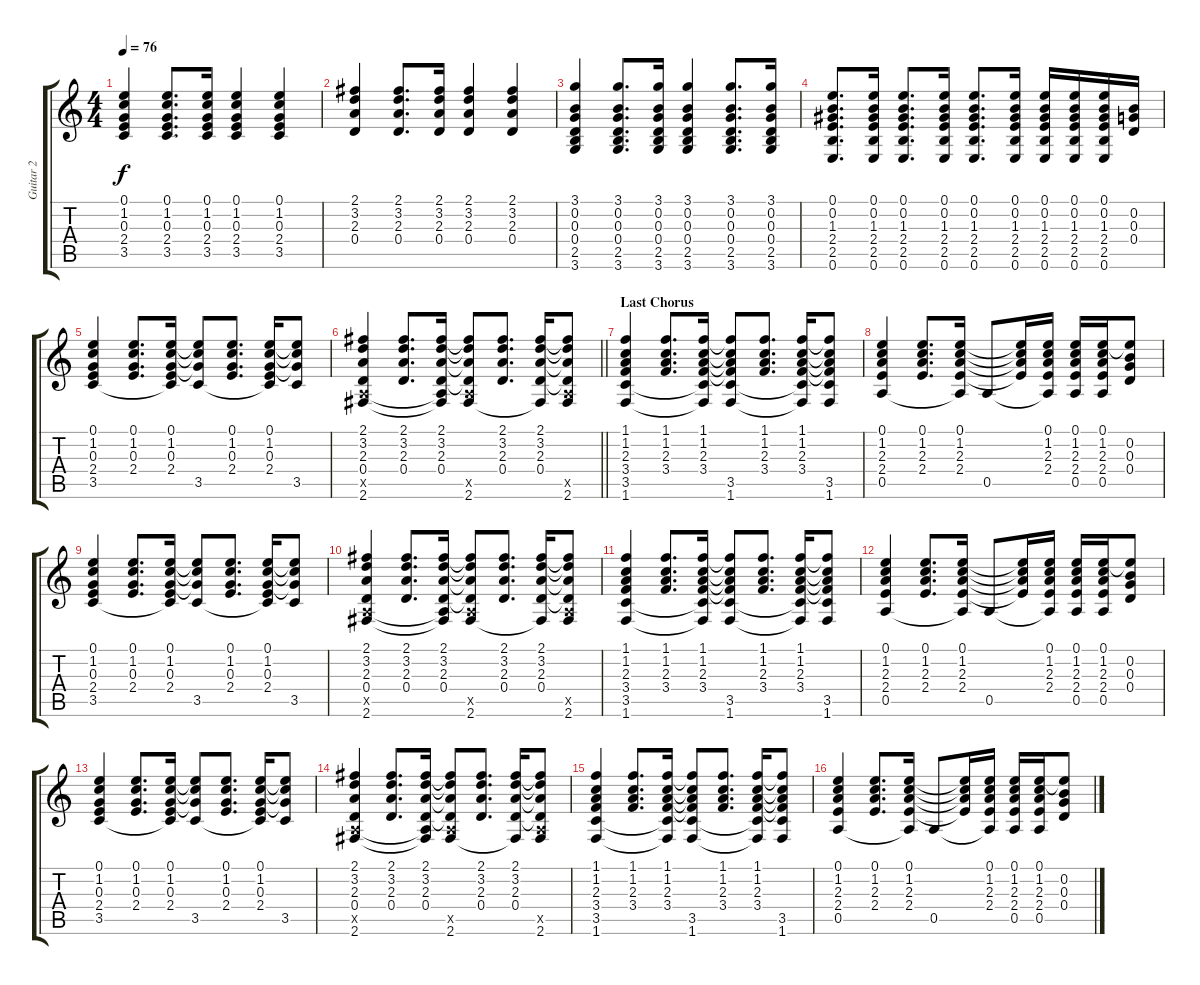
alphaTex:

\track ("Guitar 2" "Guitar 2") {instrument acousticguitarsteel}
\staff {score tabs}
\tuning (E4 B3 G3 D3 A2 E2) {hide}
\ts (4 4)
\tempo 76
\clef g2
\ks aminor
(0.1 1.2 0.3 2.4 3.5).4{dy f} (0.1 1.2 0.3 2.4 3.5).8{d} (0.1 1.2 0.3 2.4 3.5).16 (0.1 1.2 0.3 2.4 3.5).4 (0.1 1.2 0.3 2.4 3.5).4 |
(2.1 3.2 2.3 0.4).4 (2.1 3.2 2.3 0.4).8{d} (2.1 3.2 2.3 0.4).16 (2.1 3.2 2.3 0.4).4 (2.1 3.2 2.3 0.4).4 |
(3.1 0.2 0.3 0.4 2.5 3.6).4 (3.1 0.2 0.3 0.4 2.5 3.6).8{d} (3.1 0.2 0.3 0.4 2.5 3.6).16 (3.1 0.2 0.3 0.4 2.5 3.6).4 (3.1 0.2 0.3 0.4 2.5 3.6).8{d} (3.1 0.2 0.3 0.4 2.5 3.6).16 |
(0.1 0.2 1.3 2.4 2.5 0.6).8{d} (0.1 0.2 1.3 2.4 2.5 0.6).16 (0.1 0.2 1.3 2.4 2.5 0.6).8{d} (0.1 0.2 1.3 2.4 2.5 0.6).16 (0.1 0.2 1.3 2.4 2.5 0.6).8{d} (0.1 0.2 1.3 2.4 2.5 0.6).16 (0.1 0.2 1.3 2.4 2.5 0.6).16 (0.1 0.2 1.3 2.4 2.5 0.6).16 (0.1 0.2 1.3 2.4 2.5 0.6).16 (0.2 0.3 0.4).16 |
(0.1 1.2 0.3 2.4 3.5).4 (0.1 1.2 0.3 2.4).8{d} (0.1 1.2 0.3 2.4 3.5{t}).16 (0.1{t} 1.2{t} 0.3{t} 3.5).8 (0.1 1.2 0.3 2.4).8{d} (0.1 1.2 0.3 2.4 3.5{t}).16 (0.1{t} 1.2{t} 0.3{t} 3.5).8 |
\barLineRight lightlight
(2.1 3.2 2.3 0.4 0.5{x} 2.6).4 (2.1 3.2 2.3 0.4).8{d} (2.1 3.2 2.3 0.4 0.5{t} 2.6{t}).16 (2.1{t} 3.2{t} 2.3{t} 0.4{t} 0.5{x} 2.6).8 (2.1 3.2 2.3 0.4).8{d} (2.1 3.2 2.3 0.4 2.6{t}).16 (2.1{t} 3.2{t} 2.3{t} 0.4{t} 0.5{x} 2.6).8 |
\section ("" "Last Chorus")
(1.1 1.2 2.3 3.4 3.5 1.6).4 (1.1 1.2 2.3 3.4).8{d} (1.1 1.2 2.3 3.4 3.5{t} 1.6{t}).16 (1.1{t} 1.2{t} 2.3{t} 3.4{t} 3.5 1.6).8 (1.1 1.2 2.3 3.4).8{d} (1.1 1.2 2.3 3.4 3.5{t} 1.6{t}).16 (1.1{t} 1.2{t} 2.3{t} 3.4{t} 3.5 1.6).8 |
(0.1 1.2 2.3 2.4 0.5).4 (0.1 1.2 2.3 2.4).8{d} (0.1 1.2 2.3 2.4 0.5{t}).16 0.5.8 (0.1{t} 1.2{t} 2.3{t} 2.4{t}).16 (0.1 1.2 2.3 2.4 0.5{t}).16 (0.1 1.2 2.3 2.4 0.5).16 (0.1 1.2 2.3 2.4 0.5).16 (0.1{t} 0.2 0.3 0.4).8 |
(0.1 1.2 0.3 2.4 3.5).4 (0.1 1.2 0.3 2.4).8{d} (0.1 1.2 0.3 2.4 3.5{t}).16 (0.1{t} 1.2{t} 0.3{t} 3.5).8 (0.1 1.2 0.3 2.4).8{d} (0.1 1.2 0.3 2.4 3.5{t}).16 (0.1{t} 1.2{t} 0.3{t} 3.5).8 |
(2.1 3.2 2.3 0.4 0.5{x} 2.6).4 (2.1 3.2 2.3 0.4).8{d} (2.1 3.2 2.3 0.4 0.5{t} 2.6{t}).16 (2.1{t} 3.2{t} 2.3{t} 0.4{t} 0.5{x} 2.6).8 (2.1 3.2 2.3 0.4).8{d} (2.1 3.2 2.3 0.4 2.6{t}).16 (2.1{t} 3.2{t} 2.3{t} 0.4{t} 0.5{x} 2.6).8 |
(1.1 1.2 2.3 3.4 3.5 1.6).4 (1.1 1.2 2.3 3.4).8{d} (1.1 1.2 2.3 3.4 3.5{t} 1.6{t}).16 (1.1{t} 1.2{t} 2.3{t} 3.4{t} 3.5 1.6).8 (1.1 1.2 2.3 3.4).8{d} (1.1 1.2 2.3 3.4 3.5{t} 1.6{t}).16 (1.1{t} 1.2{t} 2.3{t} 3.4{t} 3.5 1.6).8 |
(0.1 1.2 2.3 2.4 0.5).4 (0.1 1.2 2.3 2.4).8{d} (0.1 1.2 2.3 2.4 0.5{t}).16 0.5.8 (0.1{t} 1.2{t} 2.3{t} 2.4{t}).16 (0.1 1.2 2.3 2.4 0.5{t}).16 (0.1 1.2 2.3 2.4 0.5).16 (0.1 1.2 2.3 2.4 0.5).16 (0.1{t} 0.2 0.3 0.4).8 |
(0.1 1.2 0.3 2.4 3.5).4 (0.1 1.2 0.3 2.4).8{d} (0.1 1.2 0.3 2.4 3.5{t}).16 (0.1{t} 1.2{t} 0.3{t} 3.5).8 (0.1 1.2 0.3 2.4).8{d} (0.1 1.2 0.3 2.4 3.5{t}).16 (0.1{t} 1.2{t} 0.3{t} 3.5).8 |
(2.1 3.2 2.3 0.4 0.5{x} 2.6).4 (2.1 3.2 2.3 0.4).8{d} (2.1 3.2 2.3 0.4 0.5{t} 2.6{t}).16 (2.1{t} 3.2{t} 2.3{t} 0.4{t} 0.5{x} 2.6).8 (2.1 3.2 2.3 0.4).8{d} (2.1 3.2 2.3 0.4 2.6{t}).16 (2.1{t} 3.2{t} 2.3{t} 0.4{t} 0.5{x} 2.6).8 |
(1.1 1.2 2.3 3.4 3.5 1.6).4 (1.1 1.2 2.3 3.4).8{d} (1.1 1.2 2.3 3.4 3.5{t} 1.6{t}).16 (1.1{t} 1.2{t} 2.3{t} 3.4{t} 3.5 1.6).8 (1.1 1.2 2.3 3.4).8{d} (1.1 1.2 2.3 3.4 3.5{t} 1.6{t}).16 (1.1{t} 1.2{t} 2.3{t} 3.4{t} 3.5 1.6).8 |
(0.1 1.2 2.3 2.4 0.5).4 (0.1 1.2 2.3 2.4).8{d} (0.1 1.2 2.3 2.4 0.5{t}).16 0.5.8 (0.1{t} 1.2{t} 2.3{t} 2.4{t}).16 (0.1 1.2 2.3 2.4 0.5{t}).16 (0.1 1.2 2.3 2.4 0.5).16 (0.1 1.2 2.3 2.4 0.5).16 (0.1{t} 0.2 0.3 0.4).8
